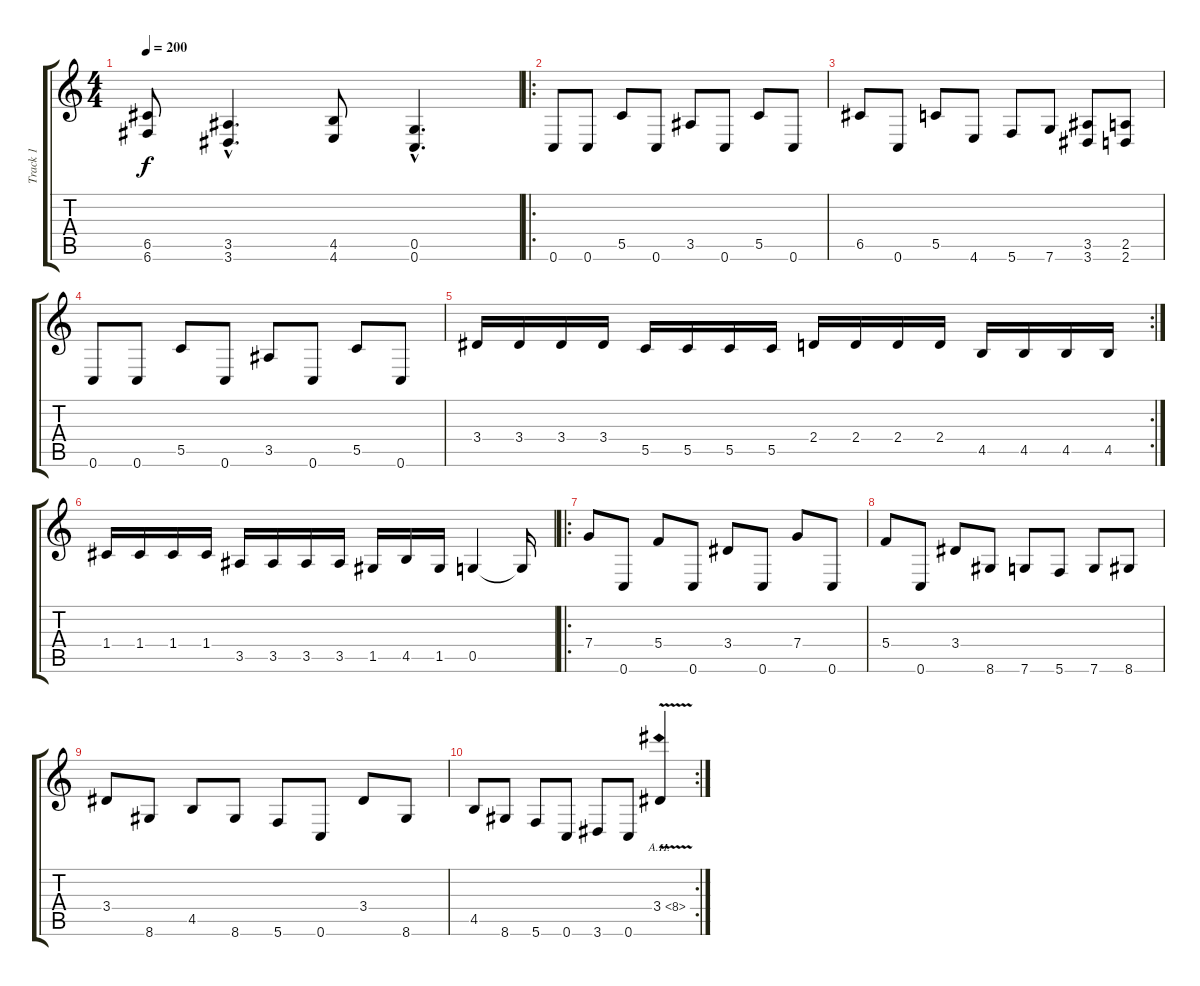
\track ("Track 1" "Track 1") {instrument distortionguitar}
\staff {score tabs}
\tuning (D4 A3 F3 C3 G2 C2) {hide}
\ts (4 4)
\tempo 200
\clef g2
\ks c
(6.5 6.6).8{dy f instrument distortionguitar} (3.5{hac} 3.6{hac}).4{d} (4.5 4.6).8 (0.5{hac} 0.6{hac}).4{d} |
\ro
0.6.8 0.6.8 5.5.8 0.6.8 3.5.8 0.6.8 5.5.8 0.6.8 |
6.5.8 0.6.8 5.5.8 4.6.8 5.6.8 7.6.8 (3.5 3.6).8 (2.5 2.6).8 |
0.6.8 0.6.8 5.5.8 0.6.8 3.5.8 0.6.8 5.5.8 0.6.8 |
\rc 2
3.4.16 3.4.16 3.4.16 3.4.16 5.5.16 5.5.16 5.5.16 5.5.16 2.4.16 2.4.16 2.4.16 2.4.16 4.5.16 4.5.16 4.5.16 4.5.16 |
1.4.16 1.4.16 1.4.16 1.4.16 3.5.16 3.5.16 3.5.16 3.5.16 1.5.16 4.5.16 1.5.16 0.5.4 0.5{t}.16 |
\ro
7.4.8 0.6.8 5.4.8 0.6.8 3.4.8 0.6.8 7.4.8 0.6.8 |
5.4.8 0.6.8 3.4.8 8.6.8 7.6.8 5.6.8 7.6.8 8.6.8 |
3.4.8 8.6.8 4.5.8 8.6.8 5.6.8 0.6.8 3.4.8 8.6.8 |
\rc 2
4.5.8 8.6.8 5.6.8 0.6.8 3.6.8 0.6.8 3.4{ah 5 v}.4
